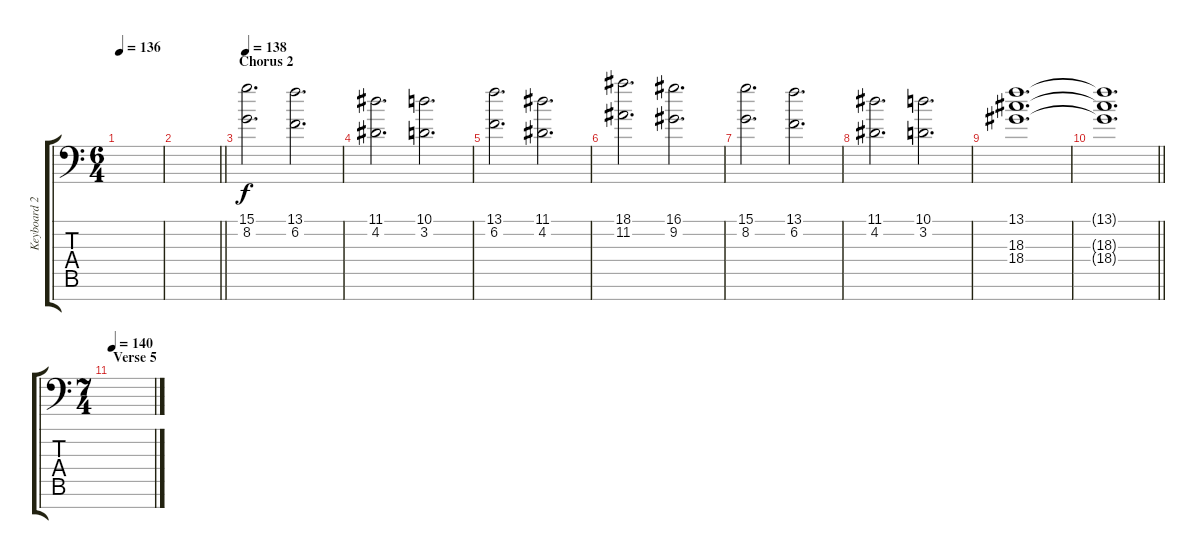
\track ("Keyboard 2 RH" "Keyboard 2") {instrument churchorgan}
\staff {score tabs}
\tuning (E4 B3 G3 D3 A2 E2 A1) {hide}
\ts (6 4)
\tempo 136
\clef f4
\ks c
|
\barLineRight lightlight
|
\section ("" "Chorus 2")
\tempo 138
(15.1 8.2).2{d} (13.1 6.2).2{d} |
(11.1 4.2).2{d} (10.1 3.2).2{d} |
(13.1 6.2).2{d} (11.1 4.2).2{d} |
(18.1 11.2).2{d} (16.1 9.2).2{d} |
(15.1 8.2).2{d} (13.1 6.2).2{d} |
(11.1 4.2).2{d} (10.1 3.2).2{d} |
(13.1 18.3 18.4).1{d} |
\barLineRight lightlight
(13.1{t} 18.3{t} 18.4{t}).1{d} |
\ts (7 4)
\section ("" "Verse 5")
\tempo 140
